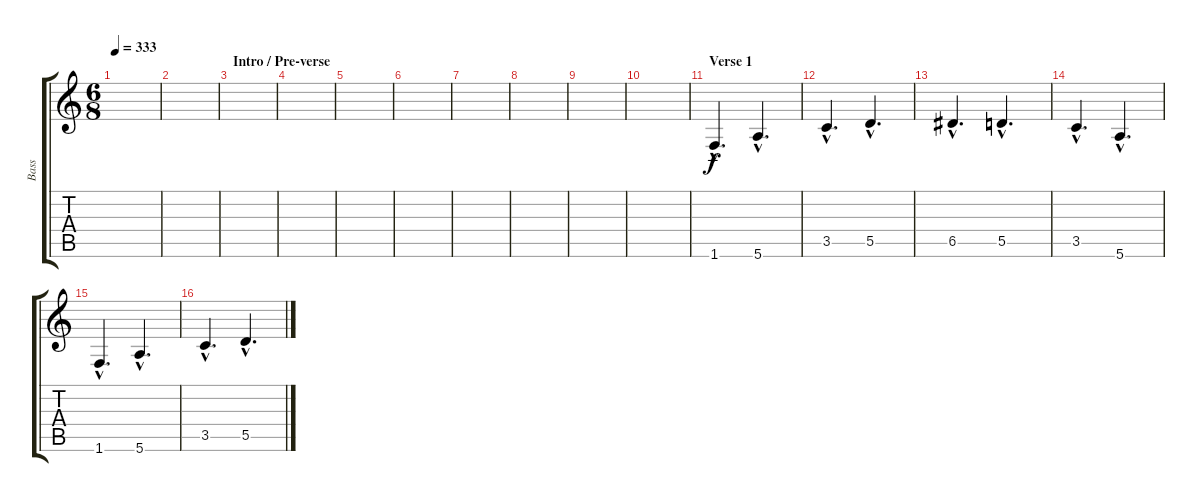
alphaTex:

\track ("Bass" "Bass") {instrument acousticbass}
\staff {score tabs}
\tuning (E4 B3 G3 D3 A2 E2) {hide}
\ts (6 8)
\tempo 333
\clef g2
\ks c
|
|
\section ("" "Intro / Pre-verse")
|
|
|
|
|
|
|
|
\section ("" "Verse 1")
1.6{hac}.4{d} 5.6{hac}.4{d} |
3.5{hac}.4{d} 5.5{hac}.4{d} |
6.5{hac}.4{d} 5.5{hac}.4{d} |
3.5{hac}.4{d} 5.6{hac}.4{d} |
1.6{hac}.4{d} 5.6{hac}.4{d} |
3.5{hac}.4{d} 5.5{hac}.4{d}
